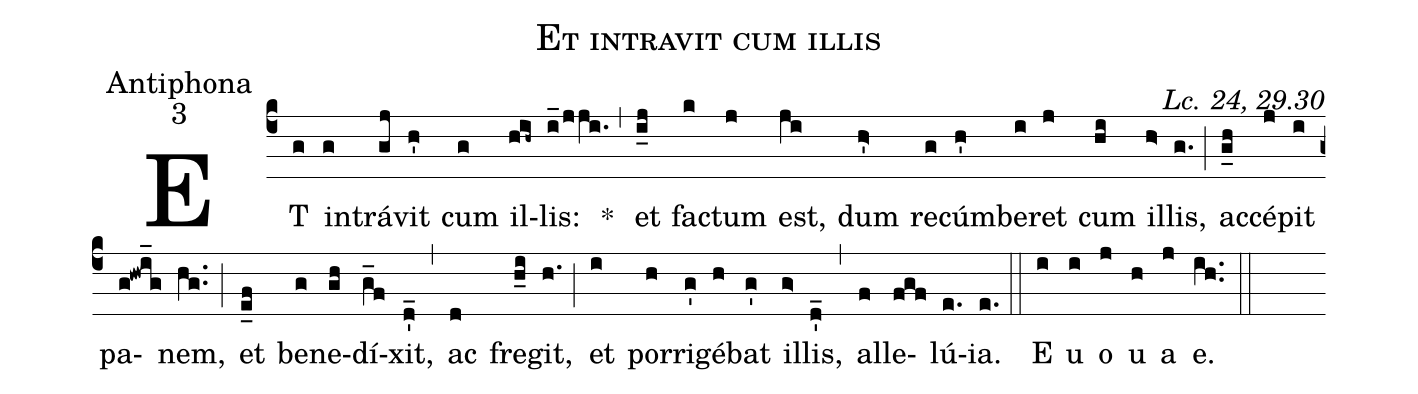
name:Et intravit cum illis;
office-part:Antiphona;
mode:3;
commentary:Lc. 24, 29.30;
%%
(c4)
ET(g) in(g)trá(gj)vit(h') cum(g) il(hih~)lis:(i_/jji.) *(,)
et(i_j) fac(k)tum(j) est,(ji) dum(h>') re(g)cúm(h')be(i)ret(j) cum(hi) il(h>)lis,(g.) (;)
ac(g_h)cé(j)pit(i) pa(g!hwi_g)nem,(hg..) (;)
et(e_f) be(g)ne(gh)dí(g_f)xit,(d'_) (,)
ac(d) fre(h_i)git,(h.) (;)
et(i) por(h)ri(g')gé(h)bat(g') il(g>)lis,(d'_) (,)
al(f)le(fgf)lú(e.)ia.(e.) (::)
E(i) u(i) o(j) u(h) a(j) e.(ih..) (::)
